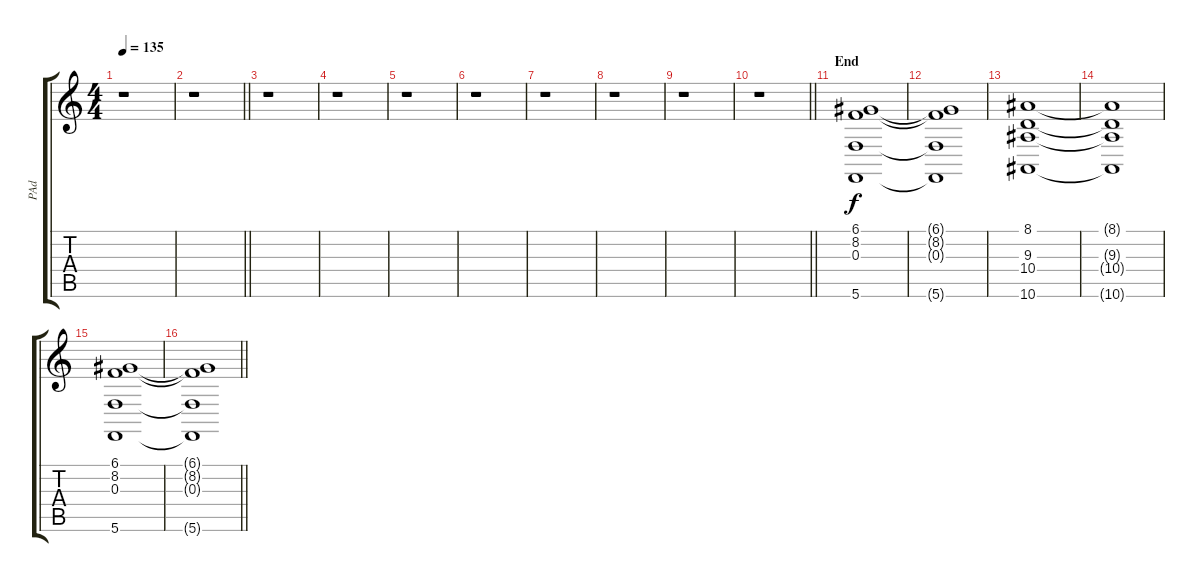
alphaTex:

\track ("PAd" "PAd") {instrument pad7halo}
\staff {score tabs}
\tuning (D4 A3 F3 C3 G2 C2) {hide}
\ts (4 4)
\tempo 135
\clef g2
\ks c
r.1{dy f} |
\barLineRight lightlight
r.1 |
r.1 |
r.1 |
r.1 |
r.1 |
r.1 |
r.1 |
r.1 |
\barLineRight lightlight
r.1 |
\section ("" "End")
(6.1 8.2 0.3 5.6).1 |
(6.1{t} 8.2{t} 0.3{t} 5.6{t}).1 |
(8.1 9.3 10.4 10.6).1 |
(8.1{t} 9.3{t} 10.4{t} 10.6{t}).1 |
(6.1 8.2 0.3 5.6).1 |
\barLineRight lightlight
(6.1{t} 8.2{t} 0.3{t} 5.6{t}).1
